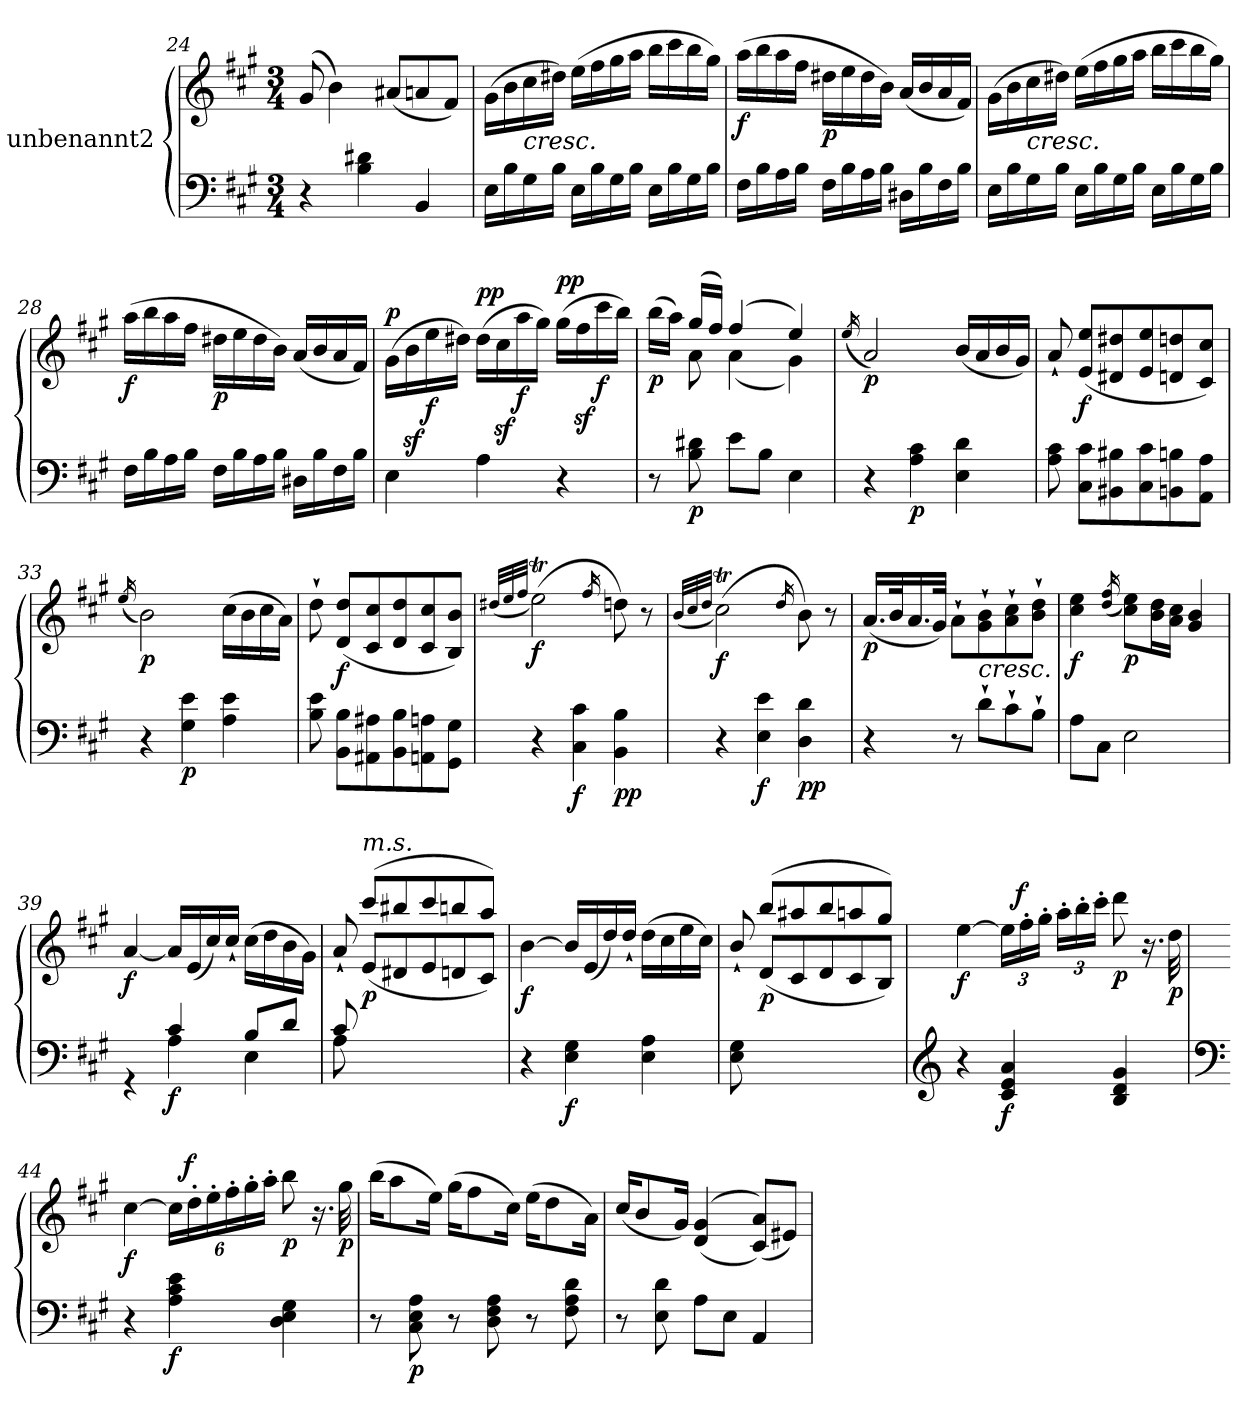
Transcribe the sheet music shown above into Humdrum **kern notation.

**kern	**kern	**dynam
*part1	*part1	*part1
*staff2	*staff1	*staff1/2
*I"unbenannt2	*	*
*clefF4	*clefG2	*
*k[f#c#g#]	*k[f#c#g#]	*
*M3/4	*M3/4	*
=24	=24	=24
4r	(<8g#/	.
.	4b\)	.
4B\ 4d#X\	.	.
.	(<8a#X/L	.
4BB/	8an/	.
.	8f#/J)	.
!!LO:LB:g=z
=25	=25	=25
16E\LL	(>16g#\LL	.
16B\	16b\	.
!	!LO:TX:b:i:t=cresc.	!
16G#\	16cc#\	.
16B\JJ	16dd#X\JJ)	.
16E\LL	(>16ee\LL	.
16B\	16ff#\	.
16G#\	16gg#\	.
16B\JJ	16aa\JJ	.
16E\LL	16bb\LL	.
16B\	16ccc#\	.
16G#\	16bb\	.
16B\JJ	16gg#\JJ)	.
=26	=26	=26
!	!	!LO:DY:b
16F#\LL	(>16aa\LL	f
16B\	16bb\	.
16A\	16aa\	.
16B\JJ	16ff#\JJ	.
!	!	!LO:DY:b
16F#\LL	16dd#X\LL	p
16B\	16ee\	.
16A\	16dd#\	.
16B\JJ	16b\JJ)	.
16D#X\LL	(<16a/LL	.
16B\	16b/	.
16F#\	16a/	.
16B\JJ	16f#/JJ)	.
=27	=27	=27
16E\LL	(>16g#\LL	.
16B\	16b\	.
!	!LO:TX:b:i:t=cresc.	!
16G#\	16cc#\	.
16B\JJ	16dd#X\JJ)	.
16E\LL	(>16ee\LL	.
16B\	16ff#\	.
16G#\	16gg#\	.
16B\JJ	16aa\JJ	.
16E\LL	16bb\LL	.
16B\	16ccc#\	.
16G#\	16bb\	.
16B\JJ	16gg#\JJ)	.
!!LO:LB:g=z
=28	=28	=28
!	!	!LO:DY:b
16F#\LL	(<16aa\LL	f
16B\	16bb\	.
16A\	16aa\	.
16B\JJ	16ff#\JJ	.
!	!	!LO:DY:b
16F#\LL	16dd#X\LL	p
16B\	16ee\	.
16A\	16dd#\	.
16B\JJ	16b\JJ)	.
16D#X\LL	(<16a/LL	.
16B\	16b/	.
16F#\	16a/	.
16B\JJ	16f#/JJ)	.
=29	=29	=29
!	!	!LO:DY:a
4E\	(>16g#\LL	p
.	16bz>\	.
!	!	!LO:DY:b
.	16ee\	f
.	16dd#X\JJ)	.
!	!	!LO:DY:a
!	!	!LO:DY:n=1:b
4A\	(>16dd#\LL	p p
.	16cc#z>\	.
!	!	!LO:DY:n=2:b
.	16aa\	f
.	16gg#\JJ)	.
!	!	!LO:DY:n=3:b
!	!	!LO:DY:n=4:a
4r	(>16gg#\LL	p p
.	16ff#z>\	.
!	!	!LO:DY:n=5:b
.	16ccc#\	f
.	16bb\JJ)	.
=30	=30	=30
*	*^	*
!	!	!	!LO:DY:b
8r	(<16bb\LL	8ryy	p
.	16aa\JJ)	.	.
!	!	!	!LO:DY:b=2
8B\ 8d#X\	(>16gg#/LL	8a\	p
.	16ff#/JJ)	.	.
8e\L	(>4ff#/	(<4a\	.
8B\J	.	.	.
4E\	4ee/)	4g#\)	.
*	*v	*v	*
!!LO:LB:g=z
=31	=31	=31
.	(<16qee/	.
!	!	!LO:DY:b
4r	2a/)	p
!	!	!LO:DY:b=2
4A\ 4c#\	.	p
4E\ 4d\	(<16b/LL	.
.	16a/	.
.	16b/	.
.	16g#/JJ)	.
=32	=32	=32
8A\ 8c#\	8a`/	.
!	!	!LO:DY:b
8C#\ 8c#\L	(<8e/ 8ee/L	f
8BB#X\ 8B#X\	8d#X/ 8dd#X/	.
8C#\ 8c#\	8e/ 8ee/	.
8BBn\ 8Bn\	8dn/ 8ddn/	.
8AA\ 8A\J	8c#/ 8cc#/J)	.
=33	=33	=33
.	(<16qee/	.
!	!	!LO:DY:b
4r	2b\)	p
!	!	!LO:DY:b=2
4G#\ 4e\	.	p
4A\ 4e\	(>16cc#\LL	.
.	16b\	.
.	16cc#\	.
.	16a\JJ)	.
=34	=34	=34
8B\ 8e\	8dd`\	.
!	!	!LO:DY:b
8BB\ 8B\L	(<8d/ 8dd/L	f
8AA#X\ 8A#X\	8c#/ 8cc#/	.
8BB\ 8B\	8d/ 8dd/	.
8AAn\ 8An\	8c#/ 8cc#/	.
8GG#\ 8G#\J	8B/ 8b/J)	.
!!LO:PB:g=z
=35	=35	=35
.	(<32qdd#X/LLL	.
.	32qee/	.
.	32qff#/JJJ	.
!	!	!LO:DY:b
4r	(>2eeT\)	f
!	!	!LO:DY:b=2
4C#\ 4c#\	.	f
.	16qff#/	.
!	!	!LO:DY:b=2
!	!	!LO:DY:n=1:b
4BB\ 4B\	8ddn\)	p p
.	8r	.
=36	=36	=36
.	(<32qb/LLL	.
.	32qcc#/	.
.	32qdd/JJJ	.
!	!	!LO:DY:b
4r	(>2cc#t\)	f
!	!	!LO:DY:b=2
4E\ 4e\	.	f
.	16qdd/	.
!	!	!LO:DY:b=2
!	!	!LO:DY:n=1:b
4D\ 4d\	8b\)	p p
.	8r	.
=37	=37	=37
!	!	!LO:DY:b
4r	(<16.a/LL	p
.	32b/K	.
.	16.a/	.
.	32g#/JJk)	.
8r	8a`\L	.
!	!LO:TX:b:i:t=cresc.	!
8d`\L	8g#\` 8b\`	.
8c#`\	8a\` 8cc#\`	.
8B`\J	8b\` 8dd\`J	.
=38	=38	=38
!	!	!LO:DY:b
8A\L	4cc#\ 4ee\	f
8C#\J	.	.
.	(<16qdd/ 16qff#/	.
!	!	!LO:DY:b
2E\	8cc#\ 8ee\L)	p
.	16b\ 16dd\L	.
.	16a\ 16cc#\JJ	.
.	4g#/ 4b/	.
!!LO:LB:g=z
=39	=39	=39
*^	*	*
!	!	!	!LO:DY:b
4rGG	4ryy	[4a/	f
!	!	!	!LO:DY:b=2
4c#/	4A\	16a/LL]	f
.	.	(<16e/	.
.	.	16cc#/)	.
.	.	16cc#`/JJ	.
8B/L	4E\	(>16cc#\LL	.
.	.	16dd\	.
8d/J	.	16b\	.
.	.	16g#\JJ)	.
=40	=40	=40	=40
*	*	*^	*
8c#/	8A\	8a`/	8ryy	.
!	!	!LO:TX:a:i:t=m.s.	!	!
!	!	!	!	!LO:DY:b
2ryy	2ryy	(>8ccc#/L	(<8e/L	p
.	.	8bb#X/	8d#X/	.
.	.	8ccc#/	8e/	.
.	.	8bbn/	8dn/	.
8ryy	8ryy	8aa/J)	8c#/J)	.
=41	=41	=41	=41	=41
!	!	!	!	!LO:DY:b
*v	*v	*	*	*
*	*v	*v	*
4r	[4b\	f
!	!	!LO:DY:b=2
4E\ 4G#\	16b/LL]	f
.	(<16e/	.
.	16dd/)	.
.	16dd`/JJ	.
4E\ 4A\	(>16dd\LL	.
.	16cc#\	.
.	16ee\	.
.	16cc#\JJ)	.
=42	=42	=42
*	*^	*
8E\ 8G#\	8b`/	8ryy	.
!	!	!	!LO:DY:b
2ryy	(>8bb/L	(<8d/L	p
.	8aa#X/	8c#/	.
.	8bb/	8d/	.
.	8aan/	8c#/	.
8ryy	8gg#/J)	8B/J)	.
*	*v	*v	*
!!LO:LB:g=z
=43	=43	=43
*clefG2	*	*
*	*^	*
!	!	!	!LO:DY:b
*	*v	*v	*
4r	[4ee\	f
*	*Xbrackettup	*
!	!	!LO:DY:b=2
4c#/ 4e/ 4a/	24ee\LL]	f
!	!	!LO:DY:a
.	24ff#'\	f
.	24gg#'\JJ	.
.	24aa'\LL	.
.	24bb'\	.
.	24ccc#'\JJ	.
!	!	!LO:DY:b
4B/ 4d/ 4g#/	8ddd\	p
.	16.r	.
!	!	!LO:DY:b
.	32dd\	p
=44	=44	=44
*clefF4	*	*
!	!	!LO:DY:b
4r	[4cc#\	f
!	!	!LO:DY:b=2
4A\ 4c#\ 4e\	24cc#\LL]	f
!	!	!LO:DY:a
.	24dd'\	f
.	24ee'\	.
.	24ff#'\	.
.	24gg#'\	.
.	24aa'\JJ	.
!	!	!LO:DY:b
4D\ 4E\ 4G#\	8bb\	p
.	16.r	.
!	!	!LO:DY:b
.	32gg#\	p
=45	=45	=45
8r	(>16bb\KL	.
.	8aa\	.
!	!	!LO:DY:b=2
8C#\ 8E\ 8A\	.	p
.	16ee\Jk)	.
8r	(>16gg#\KL	.
.	8ff#\	.
8D\ 8F#\ 8A\	.	.
.	16cc#\Jk)	.
8r	(>16ee\KL	.
.	8dd\	.
8F#\ 8A\ 8d\	.	.
.	16a\Jk)	.
!!LO:LB:g=z
=46	=46	=46
8r	(<16cc#/KL	.
.	8b/	.
8E\ 8d\	.	.
.	16g#/Jk)	.
8A\L	(<(>4d/ 4g#/	.
8E\J	.	.
4AA/	(<8c#/ 8a/L))	.
.	8e#X/J)	.
=	=	=
*-	*-	*-
